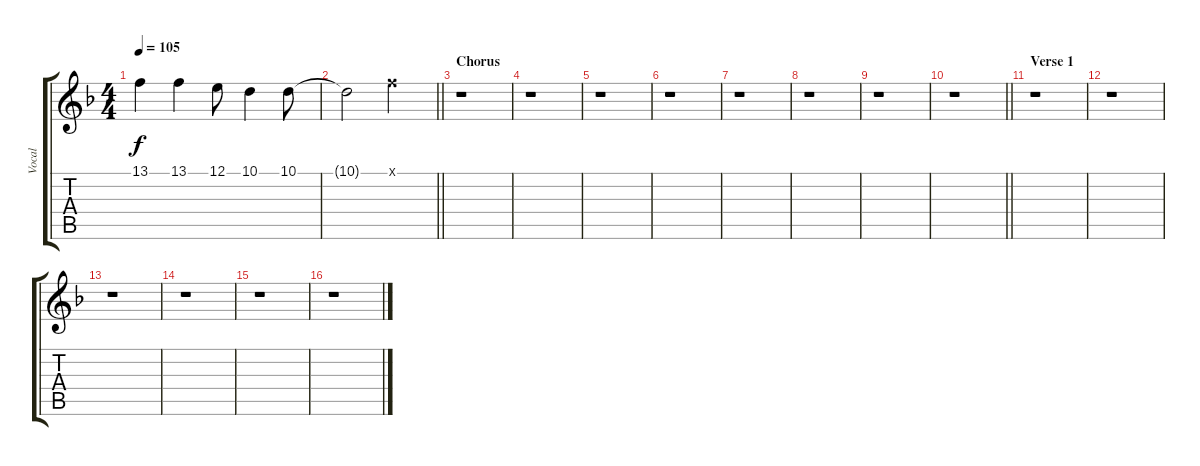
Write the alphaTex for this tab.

\track ("Vocal" "Vocal") {instrument violin}
\staff {score tabs}
\tuning (E4 B3 G3 D3 A2 E2) {hide}
\ts (4 4)
\tempo 105
\clef g2
\ks f
13.1.4{dy f} 13.1.4 12.1.8 10.1.4 10.1.8 |
\barLineRight lightlight
10.1{t}.2 13.1{x}.2 |
\section ("" "Chorus")
r.1 |
r.1 |
r.1 |
r.1 |
r.1 |
r.1 |
r.1 |
\barLineRight lightlight
r.1 |
\section ("" "Verse 1")
r.1 |
r.1 |
r.1 |
r.1 |
r.1 |
r.1
